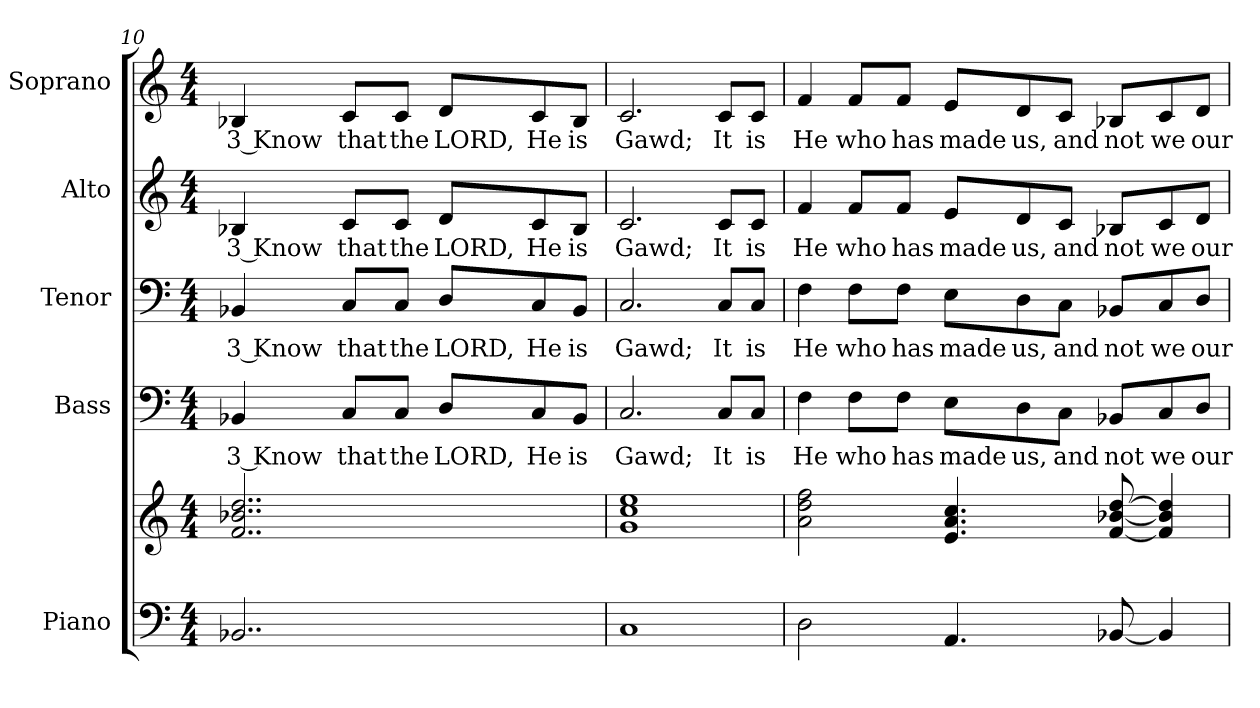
**kern	**kern	**kern	**text	**kern	**text	**kern	**text	**kern	**text
*part5	*part5	*part4	*part4	*part3	*part3	*part2	*part2	*part1	*part1
*staff6	*staff5	*staff4	*staff4	*staff3	*staff3	*staff2	*staff2	*staff1	*staff1
*I"Piano	*	*I"Bass	*	*I"Tenor	*	*I"Alto	*	*I"Soprano	*
*I'Pno.	*	*I'B.	*	*I'T.	*	*I'A.	*	*I'S.	*
*clefF4	*clefG2	*clefF4	*	*clefF4	*	*clefG2	*	*clefG2	*
*k[]	*k[]	*k[]	*	*k[]	*	*k[]	*	*k[]	*
*C:	*C:	*C:	*	*C:	*	*C:	*	*C:	*
*M4/4	*M4/4	*M4/4	*	*M4/4	*	*M4/4	*	*M4/4	*
=10	=10	=10	=10	=10	=10	=10	=10	=10	=10
!	!	!	!LO:LY:b:color=#000000	!	!	!	!	!	!
!	!	!	!	!	!LO:LY:b:color=#000000	!	!	!	!
!	!	!	!	!	!	!	!LO:LY:b:color=#000000	!	!
!	!	!	!	!	!	!	!	!	!LO:LY:b:color=#000000
2..BB-Xi/	2..fi/ 2..b-Xi 2..ddi	4BB-Xi/	3 Know	4BB-Xi/	3 Know	4B-Xi/	3 Know	4B-Xi/	3 Know
!	!	!	!LO:LY:b:color=#000000	!	!	!	!	!	!
!	!	!	!	!	!LO:LY:b:color=#000000	!	!	!	!
!	!	!	!	!	!	!	!LO:LY:b:color=#000000	!	!
!	!	!	!	!	!	!	!	!	!LO:LY:b:color=#000000
.	.	8Ci/L	that	8Ci/L	that	8ci/L	that	8ci/L	that
!	!	!	!LO:LY:b:color=#000000	!	!	!	!	!	!
!	!	!	!	!	!LO:LY:b:color=#000000	!	!	!	!
!	!	!	!	!	!	!	!LO:LY:b:color=#000000	!	!
!	!	!	!	!	!	!	!	!	!LO:LY:b:color=#000000
.	.	8Ci/J	the	8Ci/J	the	8ci/J	the	8ci/J	the
!	!	!	!LO:LY:b:color=#000000	!	!	!	!	!	!
!	!	!	!	!	!LO:LY:b:color=#000000	!	!	!	!
!	!	!	!	!	!	!	!LO:LY:b:color=#000000	!	!
!	!	!	!	!	!	!	!	!	!LO:LY:b:color=#000000
.	.	8Di/L	LORD,	8Di/L	LORD,	8di/L	LORD,	8di/L	LORD,
!	!	!	!LO:LY:b:color=#000000	!	!	!	!	!	!
!	!	!	!	!	!LO:LY:b:color=#000000	!	!	!	!
!	!	!	!	!	!	!	!LO:LY:b:color=#000000	!	!
!	!	!	!	!	!	!	!	!	!LO:LY:b:color=#000000
.	.	8Ci/	He	8Ci/	He	8ci/	He	8ci/	He
!	!	!	!LO:LY:b:color=#000000	!	!	!	!	!	!
!	!	!	!	!	!LO:LY:b:color=#000000	!	!	!	!
!	!	!	!	!	!	!	!LO:LY:b:color=#000000	!	!
!	!	!	!	!	!	!	!	!	!LO:LY:b:color=#000000
.	.	8BB-i/J	is	8BB-i/J	is	8B-i/J	is	8B-i/J	is
!!LO:PB:g=z
=11	=11	=11	=11	=11	=11	=11	=11	=11	=11
!	!	!	!LO:LY:b:color=#000000	!	!	!	!	!	!
!	!	!	!	!	!LO:LY:b:color=#000000	!	!	!	!
!	!	!	!	!	!	!	!LO:LY:b:color=#000000	!	!
!	!	!	!	!	!	!	!	!	!LO:LY:b:color=#000000
1Ci	1gi 1cci 1eei	2.Ci/	Gawd;	2.Ci/	Gawd;	2.ci/	Gawd;	2.ci/	Gawd;
!	!	!	!LO:LY:b:color=#000000	!	!	!	!	!	!
!	!	!	!	!	!LO:LY:b:color=#000000	!	!	!	!
!	!	!	!	!	!	!	!LO:LY:b:color=#000000	!	!
!	!	!	!	!	!	!	!	!	!LO:LY:b:color=#000000
.	.	8Ci/L	It	8Ci/L	It	8ci/L	It	8ci/L	It
!	!	!	!LO:LY:b:color=#000000	!	!	!	!	!	!
!	!	!	!	!	!LO:LY:b:color=#000000	!	!	!	!
!	!	!	!	!	!	!	!LO:LY:b:color=#000000	!	!
!	!	!	!	!	!	!	!	!	!LO:LY:b:color=#000000
.	.	8Ci/J	is	8Ci/J	is	8ci/J	is	8ci/J	is
=12	=12	=12	=12	=12	=12	=12	=12	=12	=12
!	!	!	!LO:LY:b:color=#000000	!	!	!	!	!	!
!	!	!	!	!	!LO:LY:b:color=#000000	!	!	!	!
!	!	!	!	!	!	!	!LO:LY:b:color=#000000	!	!
!	!	!	!	!	!	!	!	!	!LO:LY:b:color=#000000
2Di\	2ai\ 2ddi 2ffi	4Fi\	He	4Fi\	He	4fi/	He	4fi/	He
!	!	!	!LO:LY:b:color=#000000	!	!	!	!	!	!
!	!	!	!	!	!LO:LY:b:color=#000000	!	!	!	!
!	!	!	!	!	!	!	!LO:LY:b:color=#000000	!	!
!	!	!	!	!	!	!	!	!	!LO:LY:b:color=#000000
.	.	8Fi\L	who	8Fi\L	who	8fi/L	who	8fi/L	who
!	!	!	!LO:LY:b:color=#000000	!	!	!	!	!	!
!	!	!	!	!	!LO:LY:b:color=#000000	!	!	!	!
!	!	!	!	!	!	!	!LO:LY:b:color=#000000	!	!
!	!	!	!	!	!	!	!	!	!LO:LY:b:color=#000000
.	.	8Fi\J	has	8Fi\J	has	8fi/J	has	8fi/J	has
!	!	!	!LO:LY:b:color=#000000	!	!	!	!	!	!
!	!	!	!	!	!LO:LY:b:color=#000000	!	!	!	!
!	!	!	!	!	!	!	!LO:LY:b:color=#000000	!	!
!	!	!	!	!	!	!	!	!	!LO:LY:b:color=#000000
4.AAi/	4.ei/ 4.ai 4.cci	8Ei\L	made	8Ei\L	made	8ei/L	made	8ei/L	made
!	!	!	!LO:LY:b:color=#000000	!	!	!	!	!	!
!	!	!	!	!	!LO:LY:b:color=#000000	!	!	!	!
!	!	!	!	!	!	!	!LO:LY:b:color=#000000	!	!
!	!	!	!	!	!	!	!	!	!LO:LY:b:color=#000000
.	.	8Di\	us,	8Di\	us,	8di/	us,	8di/	us,
!	!	!	!LO:LY:b:color=#000000	!	!	!	!	!	!
!	!	!	!	!	!LO:LY:b:color=#000000	!	!	!	!
!	!	!	!	!	!	!	!LO:LY:b:color=#000000	!	!
!	!	!	!	!	!	!	!	!	!LO:LY:b:color=#000000
.	.	8Ci\J	and	8Ci\J	and	8ci/J	and	8ci/J	and
!	!	!	!LO:LY:b:color=#000000	!	!	!	!	!	!
!	!	!	!	!	!LO:LY:b:color=#000000	!	!	!	!
!	!	!	!	!	!	!	!LO:LY:b:color=#000000	!	!
!	!	!	!	!	!	!	!	!	!LO:LY:b:color=#000000
[<8BB-Xi/	[<8fi/ [<8b-Xi [>8ddi	8BB-Xi/L	not	8BB-Xi/L	not	8B-Xi/L	not	8B-Xi/L	not
!	!	!	!LO:LY:b:color=#000000	!	!	!	!	!	!
!	!	!	!	!	!LO:LY:b:color=#000000	!	!	!	!
!	!	!	!	!	!	!	!LO:LY:b:color=#000000	!	!
!	!	!	!	!	!	!	!	!	!LO:LY:b:color=#000000
4BB-i/]	4fi/] 4b-i] 4ddi]	8Ci/	we	8Ci/	we	8ci/	we	8ci/	we
!	!	!	!LO:LY:b:color=#000000	!	!	!	!	!	!
!	!	!	!	!	!LO:LY:b:color=#000000	!	!	!	!
!	!	!	!	!	!	!	!LO:LY:b:color=#000000	!	!
!	!	!	!	!	!	!	!	!	!LO:LY:b:color=#000000
.	.	8Di/J	our-	8Di/J	our-	8di/J	our-	8di/J	our-
=	=	=	=	=	=	=	=	=	=
*-	*-	*-	*-	*-	*-	*-	*-	*-	*-
